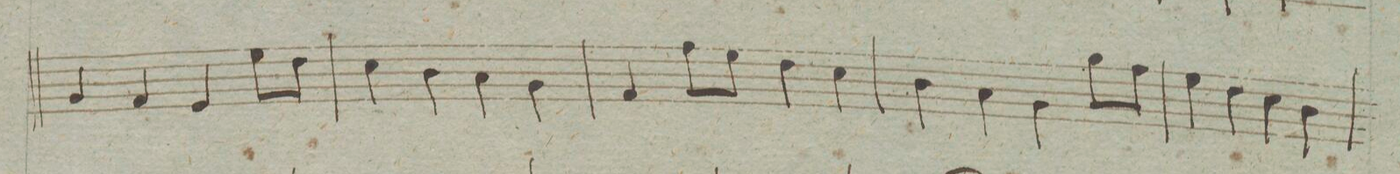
**kern	**dynam
*I"Baſso	*
*clefF4	*
*k[b-]	*
*met(c|)	*
*M2/2	*
4BB-/	.
4AA/	.
4GG/	.
8G\L	.
8F\J	.
=65	=65
4E\	.
4D\	.
4C\	.
4BB-\	.
=66	=66
4AA/	.
8A\L	.
8G\J	.
4F\	.
4E\	.
=67	=67
4D\	.
4C\	.
4BB-\	.
8B-\L	.
8A\J	.
=68	=68
4G\	.
4F\	.
4E\	.
4D\	.
=69	=69
*-	*-
